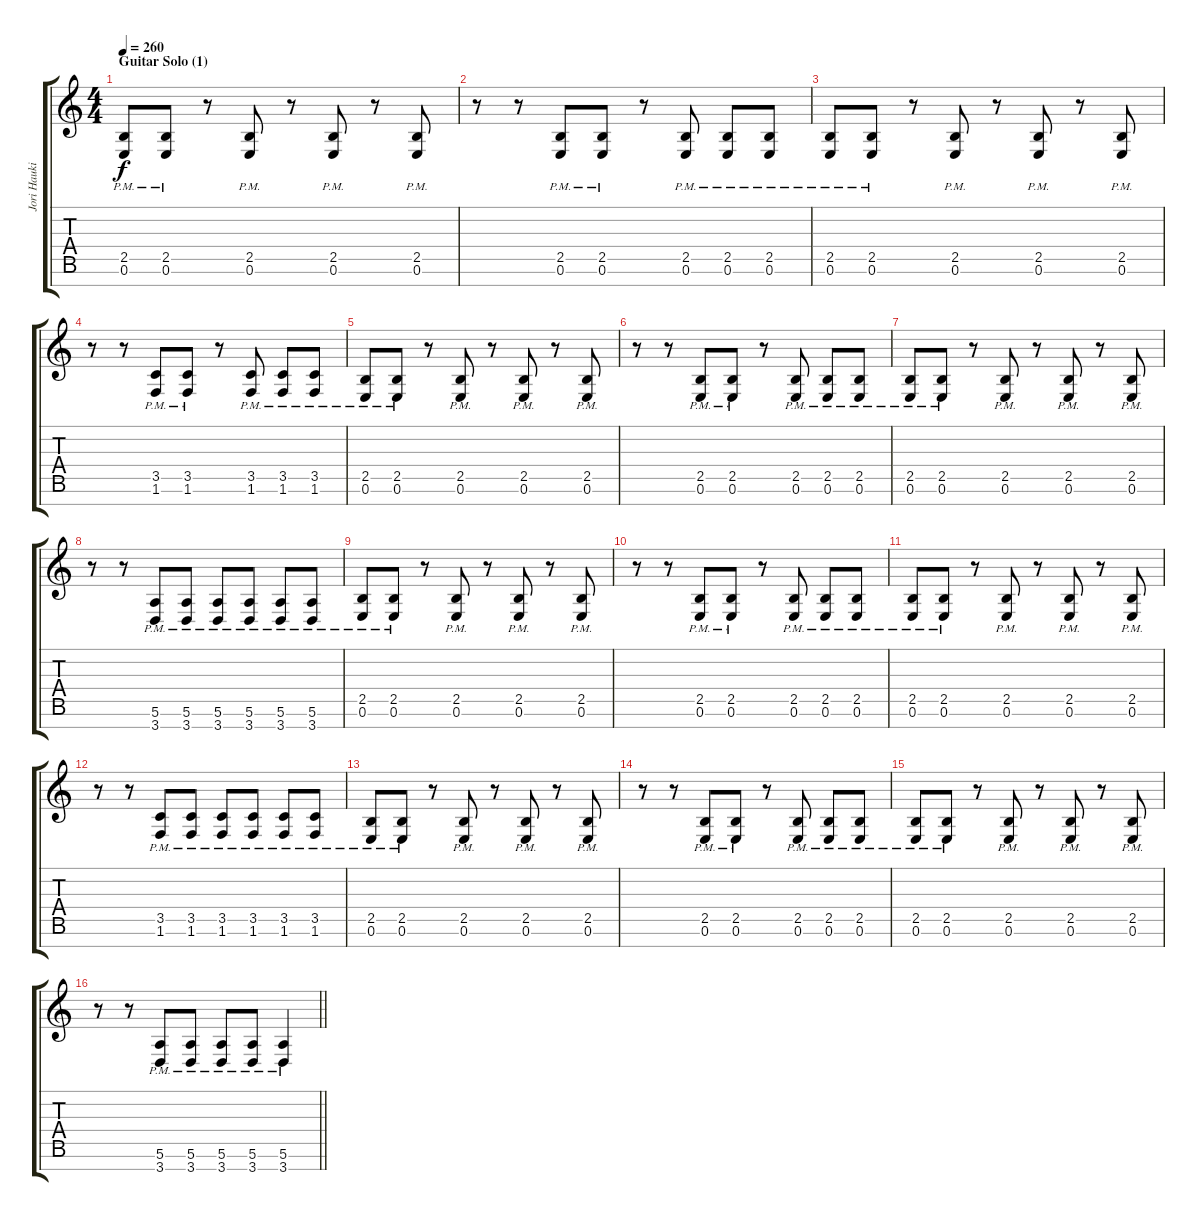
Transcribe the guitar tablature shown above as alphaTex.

\track ("Jori Haukio (guitar)" "Jori Hauki") {instrument distortionguitar}
\staff {score tabs}
\tuning (E4 B3 G3 D3 A2 E2 B1) {hide}
\ts (4 4)
\section ("" "Guitar Solo (1)")
\tempo 260
\clef g2
\ks aminor
(2.5{pm} 0.6{pm}).8{dy f} (2.5{pm} 0.6{pm}).8 r.8 (2.5{pm} 0.6{pm}).8 r.8 (2.5{pm} 0.6{pm}).8 r.8 (2.5{pm} 0.6{pm}).8 |
r.8 r.8 (2.5{pm} 0.6{pm}).8 (2.5{pm} 0.6{pm}).8 r.8 (2.5{pm} 0.6{pm}).8 (2.5{pm} 0.6{pm}).8 (2.5{pm} 0.6{pm}).8 |
(2.5{pm} 0.6{pm}).8 (2.5{pm} 0.6{pm}).8 r.8 (2.5{pm} 0.6{pm}).8 r.8 (2.5{pm} 0.6{pm}).8 r.8 (2.5{pm} 0.6{pm}).8 |
r.8 r.8 (3.5{pm} 1.6{pm}).8 (3.5{pm} 1.6{pm}).8 r.8 (3.5{pm} 1.6{pm}).8 (3.5{pm} 1.6{pm}).8 (3.5{pm} 1.6{pm}).8 |
(2.5{pm} 0.6{pm}).8 (2.5{pm} 0.6{pm}).8 r.8 (2.5{pm} 0.6{pm}).8 r.8 (2.5{pm} 0.6{pm}).8 r.8 (2.5{pm} 0.6{pm}).8 |
r.8 r.8 (2.5{pm} 0.6{pm}).8 (2.5{pm} 0.6{pm}).8 r.8 (2.5{pm} 0.6{pm}).8 (2.5{pm} 0.6{pm}).8 (2.5{pm} 0.6{pm}).8 |
(2.5{pm} 0.6{pm}).8 (2.5{pm} 0.6{pm}).8 r.8 (2.5{pm} 0.6{pm}).8 r.8 (2.5{pm} 0.6{pm}).8 r.8 (2.5{pm} 0.6{pm}).8 |
r.8 r.8 (5.6{pm} 3.7{pm}).8 (5.6{pm} 3.7{pm}).8 (5.6{pm} 3.7{pm}).8 (5.6{pm} 3.7{pm}).8 (5.6{pm} 3.7{pm}).8 (5.6{pm} 3.7{pm}).8 |
(2.5{pm} 0.6{pm}).8 (2.5{pm} 0.6{pm}).8 r.8 (2.5{pm} 0.6{pm}).8 r.8 (2.5{pm} 0.6{pm}).8 r.8 (2.5{pm} 0.6{pm}).8 |
r.8 r.8 (2.5{pm} 0.6{pm}).8 (2.5{pm} 0.6{pm}).8 r.8 (2.5{pm} 0.6{pm}).8 (2.5{pm} 0.6{pm}).8 (2.5{pm} 0.6{pm}).8 |
(2.5{pm} 0.6{pm}).8 (2.5{pm} 0.6{pm}).8 r.8 (2.5{pm} 0.6{pm}).8 r.8 (2.5{pm} 0.6{pm}).8 r.8 (2.5{pm} 0.6{pm}).8 |
r.8 r.8 (3.5{pm} 1.6{pm}).8 (3.5{pm} 1.6{pm}).8 (3.5{pm} 1.6{pm}).8 (3.5{pm} 1.6{pm}).8 (3.5{pm} 1.6{pm}).8 (3.5{pm} 1.6{pm}).8 |
(2.5{pm} 0.6{pm}).8 (2.5{pm} 0.6{pm}).8 r.8 (2.5{pm} 0.6{pm}).8 r.8 (2.5{pm} 0.6{pm}).8 r.8 (2.5{pm} 0.6{pm}).8 |
r.8 r.8 (2.5{pm} 0.6{pm}).8 (2.5{pm} 0.6{pm}).8 r.8 (2.5{pm} 0.6{pm}).8 (2.5{pm} 0.6{pm}).8 (2.5{pm} 0.6{pm}).8 |
(2.5{pm} 0.6{pm}).8 (2.5{pm} 0.6{pm}).8 r.8 (2.5{pm} 0.6{pm}).8 r.8 (2.5{pm} 0.6{pm}).8 r.8 (2.5{pm} 0.6{pm}).8 |
\barLineRight lightlight
r.8 r.8 (5.6{pm} 3.7{pm}).8 (5.6{pm} 3.7{pm}).8 (5.6{pm} 3.7{pm}).8 (5.6{pm} 3.7{pm}).8 (5.6{pm} 3.7{pm}).4
